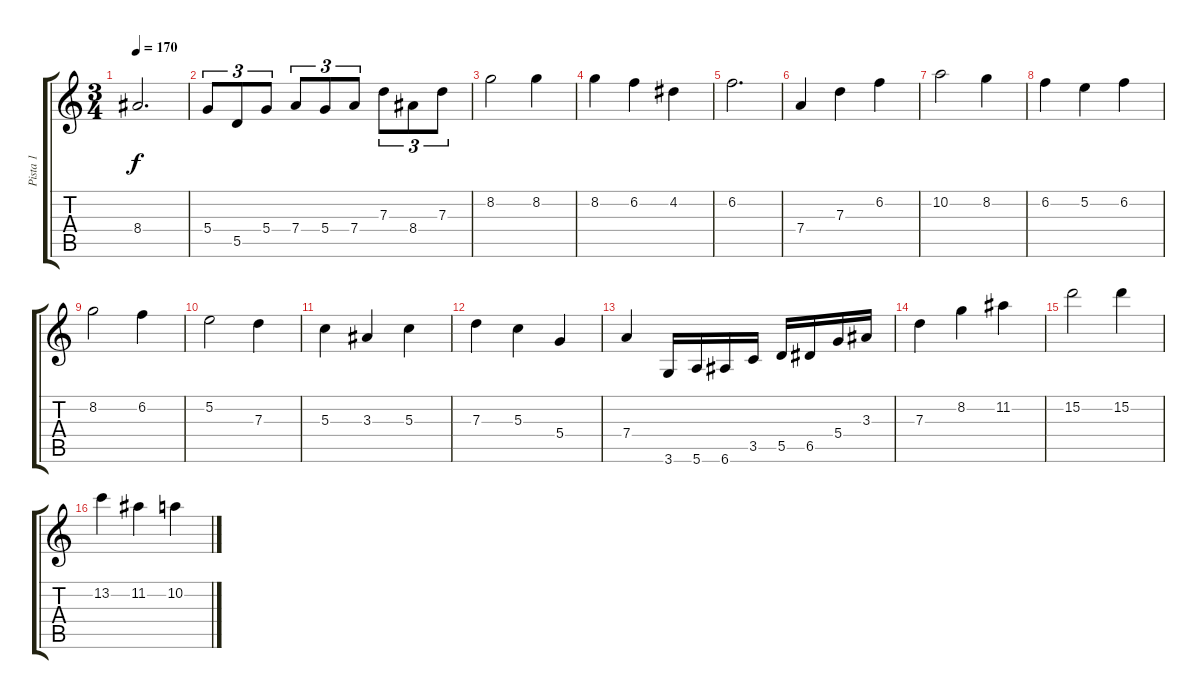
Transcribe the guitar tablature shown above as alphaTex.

\track ("Pista 1" "Pista 1") {instrument distortionguitar}
\staff {score tabs}
\tuning (E4 B3 G3 D3 A2 E2) {hide}
\ts (3 4)
\tempo 170
\clef g2
\ks c
8.4.2{d dy f} |
5.4.8{tu (3 2)} 5.5.8{tu (3 2)} 5.4.8{tu (3 2)} 7.4.8{tu (3 2)} 5.4.8{tu (3 2)} 7.4.8{tu (3 2)} 7.3.8{tu (3 2)} 8.4.8{tu (3 2)} 7.3.8{tu (3 2)} |
8.2.2 8.2.4 |
8.2.4 6.2.4 4.2.4 |
6.2.2{d} |
7.4.4 7.3.4 6.2.4 |
10.2.2 8.2.4 |
6.2.4 5.2.4 6.2.4 |
8.2.2 6.2.4 |
5.2.2 7.3.4 |
5.3.4 3.3.4 5.3.4 |
7.3.4 5.3.4 5.4.4 |
7.4.4 3.6.16 5.6.16 6.6.16 3.5.16 5.5.16 6.5.16 5.4.16 3.3.16 |
7.3.4 8.2.4 11.2.4 |
15.2.2 15.2.4 |
13.2.4 11.2.4 10.2.4
